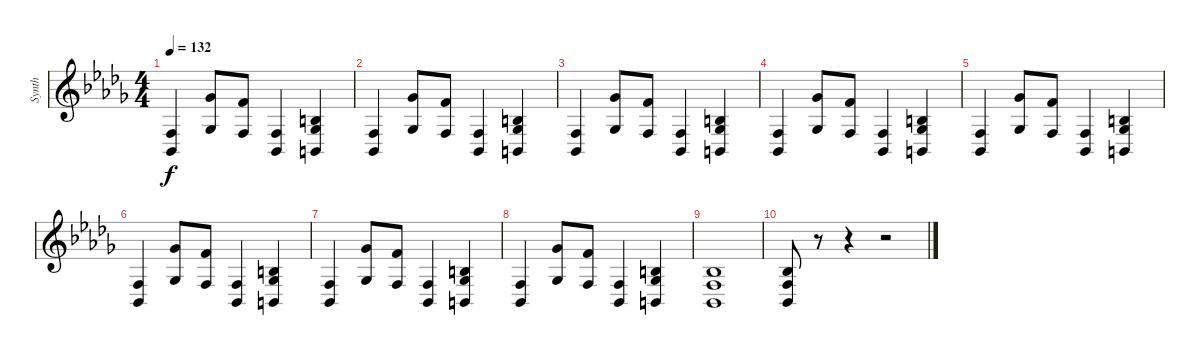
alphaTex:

\track ("Synth" "Synth") {instrument choiraahs}
\staff {score}
\tuning (E4 B3 G3 D3 A2 E2) {hide}
\ts (4 4)
\tempo 132
\clef g2
\ks db
(3.4 1.5).4{dy f} (2.1 4.4).8 (1.1 3.4).8 (3.4 1.5).4 (0.2 4.4 2.5).4 |
(3.4 1.5).4 (2.1 4.4).8 (1.1 3.4).8 (3.4 1.5).4 (0.2 4.4 2.5).4 |
(3.4 1.5).4 (2.1 4.4).8 (1.1 3.4).8 (3.4 1.5).4 (0.2 4.4 2.5).4 |
(3.4 1.5).4 (2.1 4.4).8 (1.1 3.4).8 (3.4 1.5).4 (0.2 4.4 2.5).4 |
(3.4 1.5).4 (2.1 4.4).8 (1.1 3.4).8 (3.4 1.5).4 (0.2 4.4 2.5).4 |
(3.4 1.5).4 (2.1 4.4).8 (1.1 3.4).8 (3.4 1.5).4 (0.2 4.4 2.5).4 |
(3.4 1.5).4 (2.1 4.4).8 (1.1 3.4).8 (3.4 1.5).4 (0.2 4.4 2.5).4 |
(3.4 1.5).4 (2.1 4.4).8 (1.1 3.4).8 (3.4 1.5).4 (0.2 4.4 2.5).4 |
(3.3 3.4 1.5).1 |
(3.3 3.4 1.5).8 r.8 r.4 r.2
